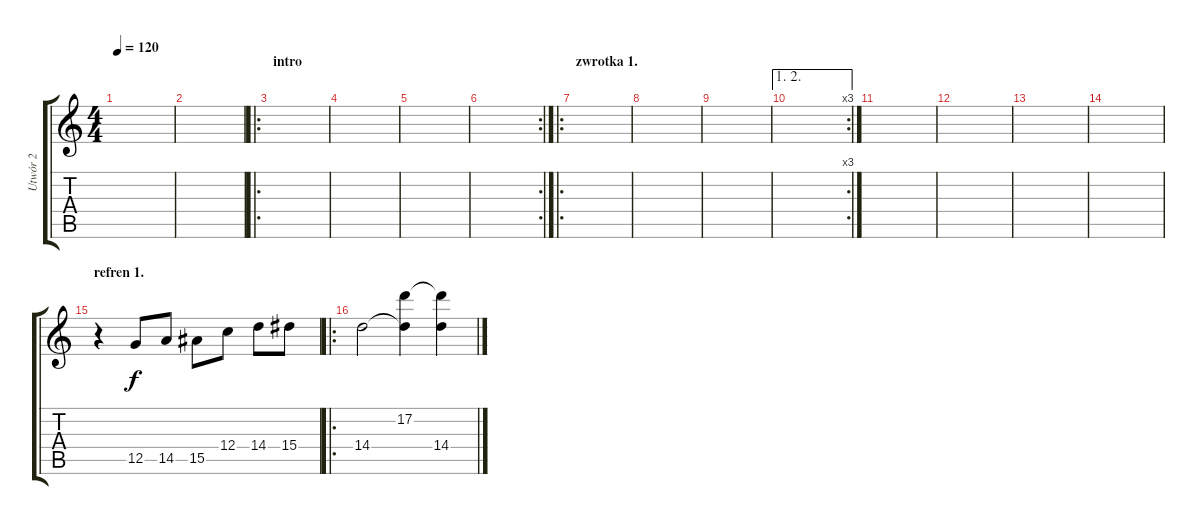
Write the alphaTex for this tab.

\track ("Utwór 2" "Utwór 2") {instrument acousticguitarsteel}
\staff {score tabs}
\tuning (D4 A3 F3 C3 G2 C2) {hide}
\ts (4 4)
\tempo 120
\clef g2
\ks c
|
|
\ro
\section ("" "intro")
|
|
|
\rc 2
|
\ro
\section ("" "zwrotka 1.")
|
|
|
\ae (1 2)
\rc 3
|
|
|
|
|
\section ("" "refren 1.")
r.4 12.5.8 14.5.8 15.5.8 12.4.8 14.4.8 15.4.8 |
\ro
14.4.2 (17.2 14.4{t}).4 (17.2{t} 14.4).4
